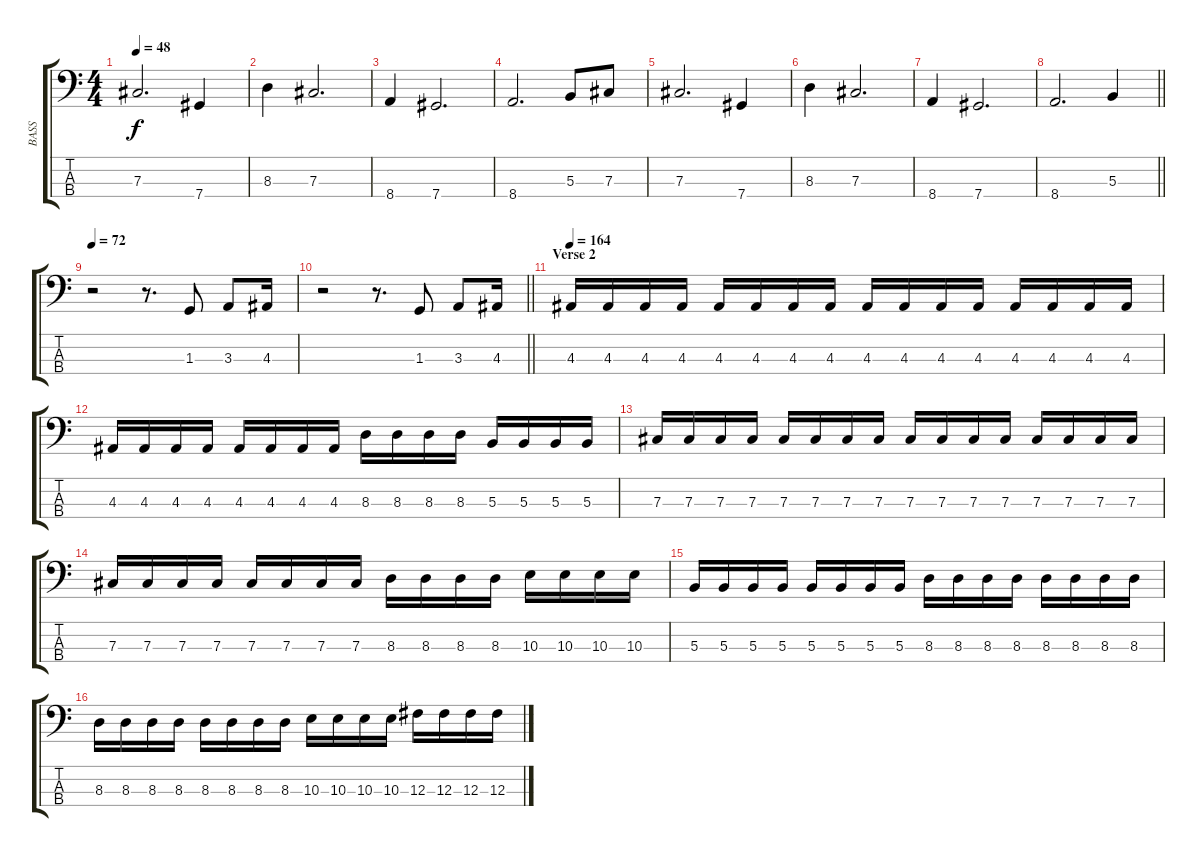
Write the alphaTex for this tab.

\track ("BASS" "BASS") {instrument electricbasspick}
\staff {score tabs}
\tuning (E2 B1 Gb1 Db1) {hide}
\ts (4 4)
\tempo 48
\clef f4
\ks c
7.3.2{d dy f} 7.4.4 |
8.3.4 7.3.2{d} |
8.4.4 7.4.2{d} |
8.4.2{d} 5.3.8 7.3.8 |
7.3.2{d} 7.4.4 |
8.3.4 7.3.2{d} |
8.4.4 7.4.2{d} |
\barLineRight lightlight
8.4.2{d} 5.3.4 |
\tempo 72
r.2 r.8{d} 1.3.8 3.3.8 4.3.16 |
\barLineRight lightlight
r.2 r.8{d} 1.3.8 3.3.8 4.3.16 |
\section ("" "Verse 2")
\tempo 164
4.3.16 4.3.16 4.3.16 4.3.16 4.3.16 4.3.16 4.3.16 4.3.16 4.3.16 4.3.16 4.3.16 4.3.16 4.3.16 4.3.16 4.3.16 4.3.16 |
4.3.16 4.3.16 4.3.16 4.3.16 4.3.16 4.3.16 4.3.16 4.3.16 8.3.16 8.3.16 8.3.16 8.3.16 5.3.16 5.3.16 5.3.16 5.3.16 |
7.3.16 7.3.16 7.3.16 7.3.16 7.3.16 7.3.16 7.3.16 7.3.16 7.3.16 7.3.16 7.3.16 7.3.16 7.3.16 7.3.16 7.3.16 7.3.16 |
7.3.16 7.3.16 7.3.16 7.3.16 7.3.16 7.3.16 7.3.16 7.3.16 8.3.16 8.3.16 8.3.16 8.3.16 10.3.16 10.3.16 10.3.16 10.3.16 |
5.3.16 5.3.16 5.3.16 5.3.16 5.3.16 5.3.16 5.3.16 5.3.16 8.3.16 8.3.16 8.3.16 8.3.16 8.3.16 8.3.16 8.3.16 8.3.16 |
8.3.16 8.3.16 8.3.16 8.3.16 8.3.16 8.3.16 8.3.16 8.3.16 10.3.16 10.3.16 10.3.16 10.3.16 12.3.16 12.3.16 12.3.16 12.3.16
